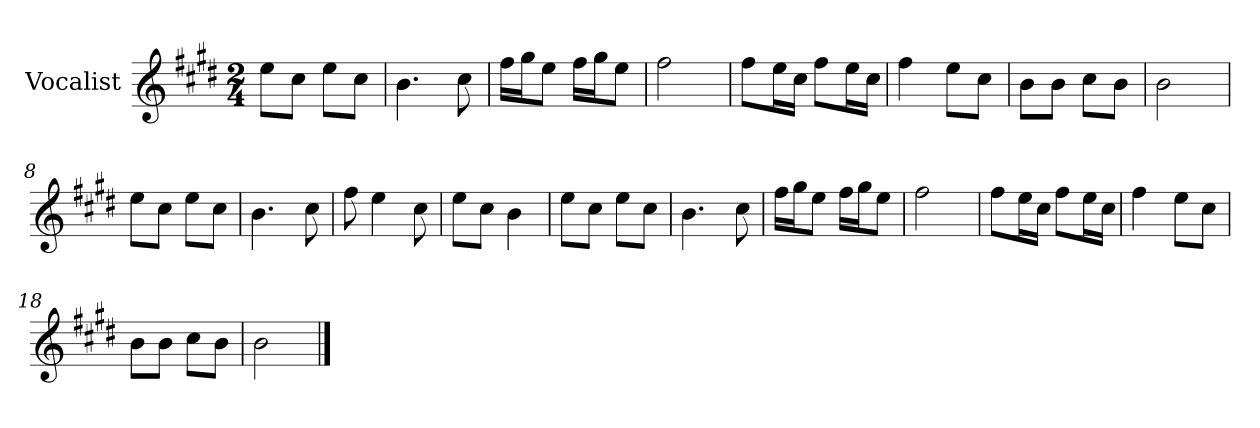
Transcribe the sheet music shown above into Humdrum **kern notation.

**kern
*part1
*staff1
*I"Vocalist
*k[f#c#g#d#]
*E:
*M2/4
=
8eeL
8cc#J
8eeL
8cc#J
=1
4.b
8cc#
=2
16ff#LL
16gg#J
8eeJ
16ff#LL
16gg#J
8eeJ
=3
2ff#
=4
8ff#L
16eeL
16cc#JJ
8ff#L
16eeL
16cc#JJ
=5
4ff#
8eeL
8cc#J
=6
8bL
8bJ
8cc#L
8bJ
=7
2b
=8
8eeL
8cc#J
8eeL
8cc#J
=9
4.b
8cc#
=10
8ff#
4ee
8cc#
=11
8eeL
8cc#J
4b
=12
8eeL
8cc#J
8eeL
8cc#J
=13
4.b
8cc#
=14
16ff#LL
16gg#J
8eeJ
16ff#LL
16gg#J
8eeJ
=15
2ff#
=16
8ff#L
16eeL
16cc#JJ
8ff#L
16eeL
16cc#JJ
=17
4ff#
8eeL
8cc#J
=18
8bL
8bJ
8cc#L
8bJ
=19
2b
==
*-
